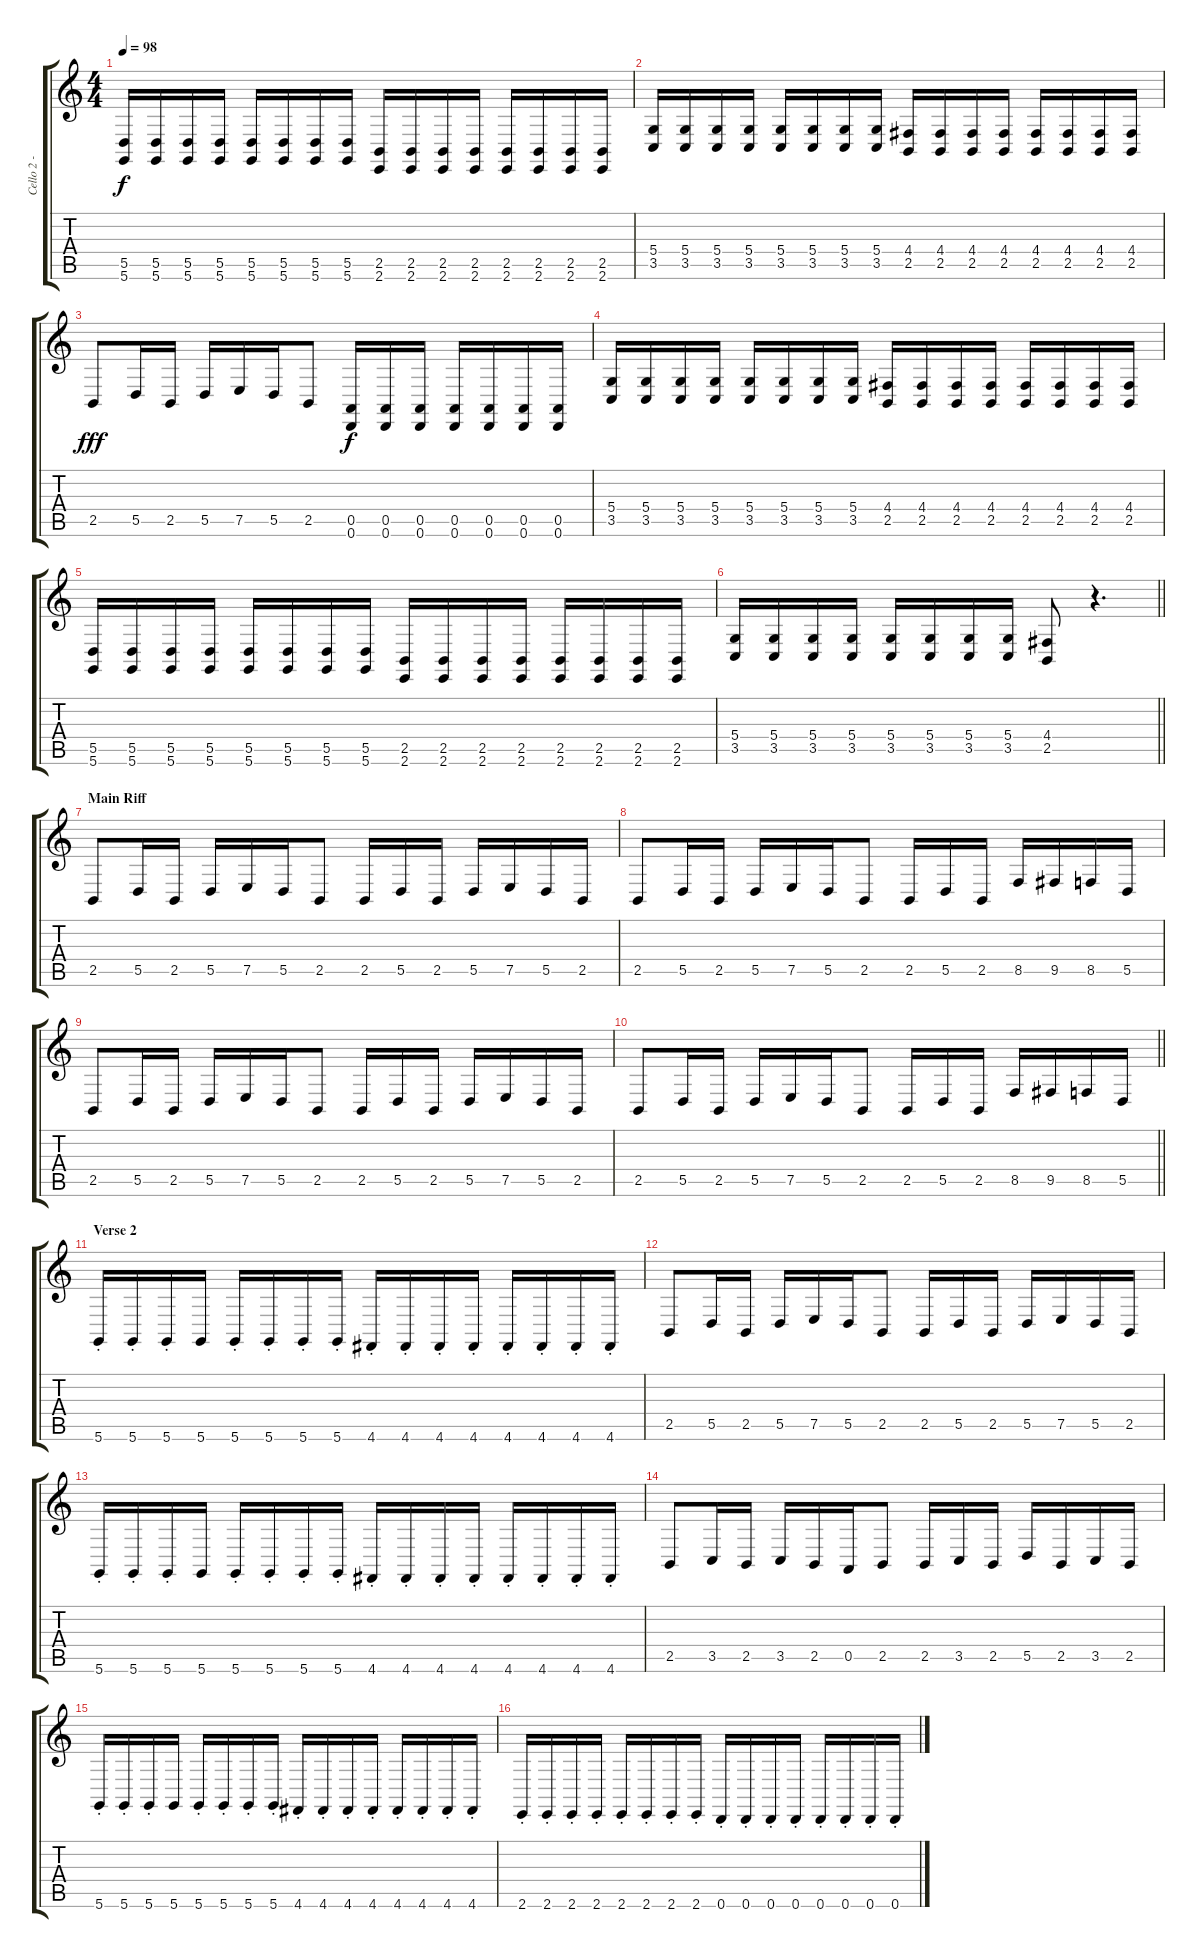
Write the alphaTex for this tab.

\track ("Cello 2 - Perttu" "Cello 2 - ") {instrument cello}
\staff {score tabs}
\tuning (E4 B3 G3 D3 A2 D2) {hide}
\ts (4 4)
\tempo 98
\clef g2
\ks c
(5.5 5.6).16{dy f} (5.5 5.6).16 (5.5 5.6).16 (5.5 5.6).16 (5.5 5.6).16 (5.5 5.6).16 (5.5 5.6).16 (5.5 5.6).16 (2.5 2.6).16 (2.5 2.6).16 (2.5 2.6).16 (2.5 2.6).16 (2.5 2.6).16 (2.5 2.6).16 (2.5 2.6).16 (2.5 2.6).16 |
(5.4 3.5).16 (5.4 3.5).16 (5.4 3.5).16 (5.4 3.5).16 (5.4 3.5).16 (5.4 3.5).16 (5.4 3.5).16 (5.4 3.5).16 (4.4 2.5).16 (4.4 2.5).16 (4.4 2.5).16 (4.4 2.5).16 (4.4 2.5).16 (4.4 2.5).16 (4.4 2.5).16 (4.4 2.5).16 |
2.5.8{dy fff} 5.5.16 2.5.16 5.5.16 7.5.16 5.5.16 2.5.8 (0.5 0.6).16{dy f} (0.5 0.6).16 (0.5 0.6).16 (0.5 0.6).16 (0.5 0.6).16 (0.5 0.6).16 (0.5 0.6).16 |
(5.4 3.5).16 (5.4 3.5).16 (5.4 3.5).16 (5.4 3.5).16 (5.4 3.5).16 (5.4 3.5).16 (5.4 3.5).16 (5.4 3.5).16 (4.4 2.5).16 (4.4 2.5).16 (4.4 2.5).16 (4.4 2.5).16 (4.4 2.5).16 (4.4 2.5).16 (4.4 2.5).16 (4.4 2.5).16 |
(5.5 5.6).16 (5.5 5.6).16 (5.5 5.6).16 (5.5 5.6).16 (5.5 5.6).16 (5.5 5.6).16 (5.5 5.6).16 (5.5 5.6).16 (2.5 2.6).16 (2.5 2.6).16 (2.5 2.6).16 (2.5 2.6).16 (2.5 2.6).16 (2.5 2.6).16 (2.5 2.6).16 (2.5 2.6).16 |
\barLineRight lightlight
(5.4 3.5).16 (5.4 3.5).16 (5.4 3.5).16 (5.4 3.5).16 (5.4 3.5).16 (5.4 3.5).16 (5.4 3.5).16 (5.4 3.5).16 (4.4 2.5).8 r.4{d} |
\section ("" "Main Riff")
2.5.8{balance 8} 5.5.16 2.5.16 5.5.16 7.5.16 5.5.16 2.5.8 2.5.16 5.5.16 2.5.16 5.5.16 7.5.16 5.5.16 2.5.16 |
2.5.8 5.5.16 2.5.16 5.5.16 7.5.16 5.5.16 2.5.8 2.5.16 5.5.16 2.5.16 8.5.16 9.5.16 8.5.16 5.5.16 |
2.5.8 5.5.16 2.5.16 5.5.16 7.5.16 5.5.16 2.5.8 2.5.16 5.5.16 2.5.16 5.5.16 7.5.16 5.5.16 2.5.16 |
\barLineRight lightlight
2.5.8 5.5.16 2.5.16 5.5.16 7.5.16 5.5.16 2.5.8 2.5.16 5.5.16 2.5.16 8.5.16 9.5.16 8.5.16 5.5.16 |
\section ("" "Verse 2")
5.6{st}.16{balance 5} 5.6{st}.16 5.6{st}.16 5.6.16 5.6{st}.16 5.6{st}.16 5.6{st}.16 5.6{st}.16 4.6{st}.16 4.6{st}.16 4.6{st}.16 4.6{st}.16 4.6{st}.16 4.6{st}.16 4.6{st}.16 4.6{st}.16 |
2.5.8{balance 8} 5.5.16 2.5.16 5.5.16 7.5.16 5.5.16 2.5.8 2.5.16 5.5.16 2.5.16 5.5.16 7.5.16 5.5.16 2.5.16 |
5.6{st}.16{balance 5} 5.6{st}.16 5.6{st}.16 5.6.16 5.6{st}.16 5.6{st}.16 5.6{st}.16 5.6{st}.16 4.6{st}.16 4.6{st}.16 4.6{st}.16 4.6{st}.16 4.6{st}.16 4.6{st}.16 4.6{st}.16 4.6{st}.16 |
2.5.8{balance 8} 3.5.16 2.5.16 3.5.16 2.5.16 0.5.16 2.5.8 2.5.16 3.5.16 2.5.16 5.5.16 2.5.16 3.5.16 2.5.16 |
5.6{st}.16{balance 5} 5.6{st}.16 5.6{st}.16 5.6.16 5.6{st}.16 5.6{st}.16 5.6{st}.16 5.6{st}.16 4.6{st}.16 4.6{st}.16 4.6{st}.16 4.6{st}.16 4.6{st}.16 4.6{st}.16 4.6{st}.16 4.6{st}.16 |
2.6{st}.16 2.6{st}.16 2.6{st}.16 2.6{st}.16 2.6{st}.16 2.6{st}.16 2.6{st}.16 2.6{st}.16 0.6{st}.16 0.6{st}.16 0.6{st}.16 0.6{st}.16 0.6{st}.16 0.6{st}.16 0.6{st}.16 0.6{st}.16
